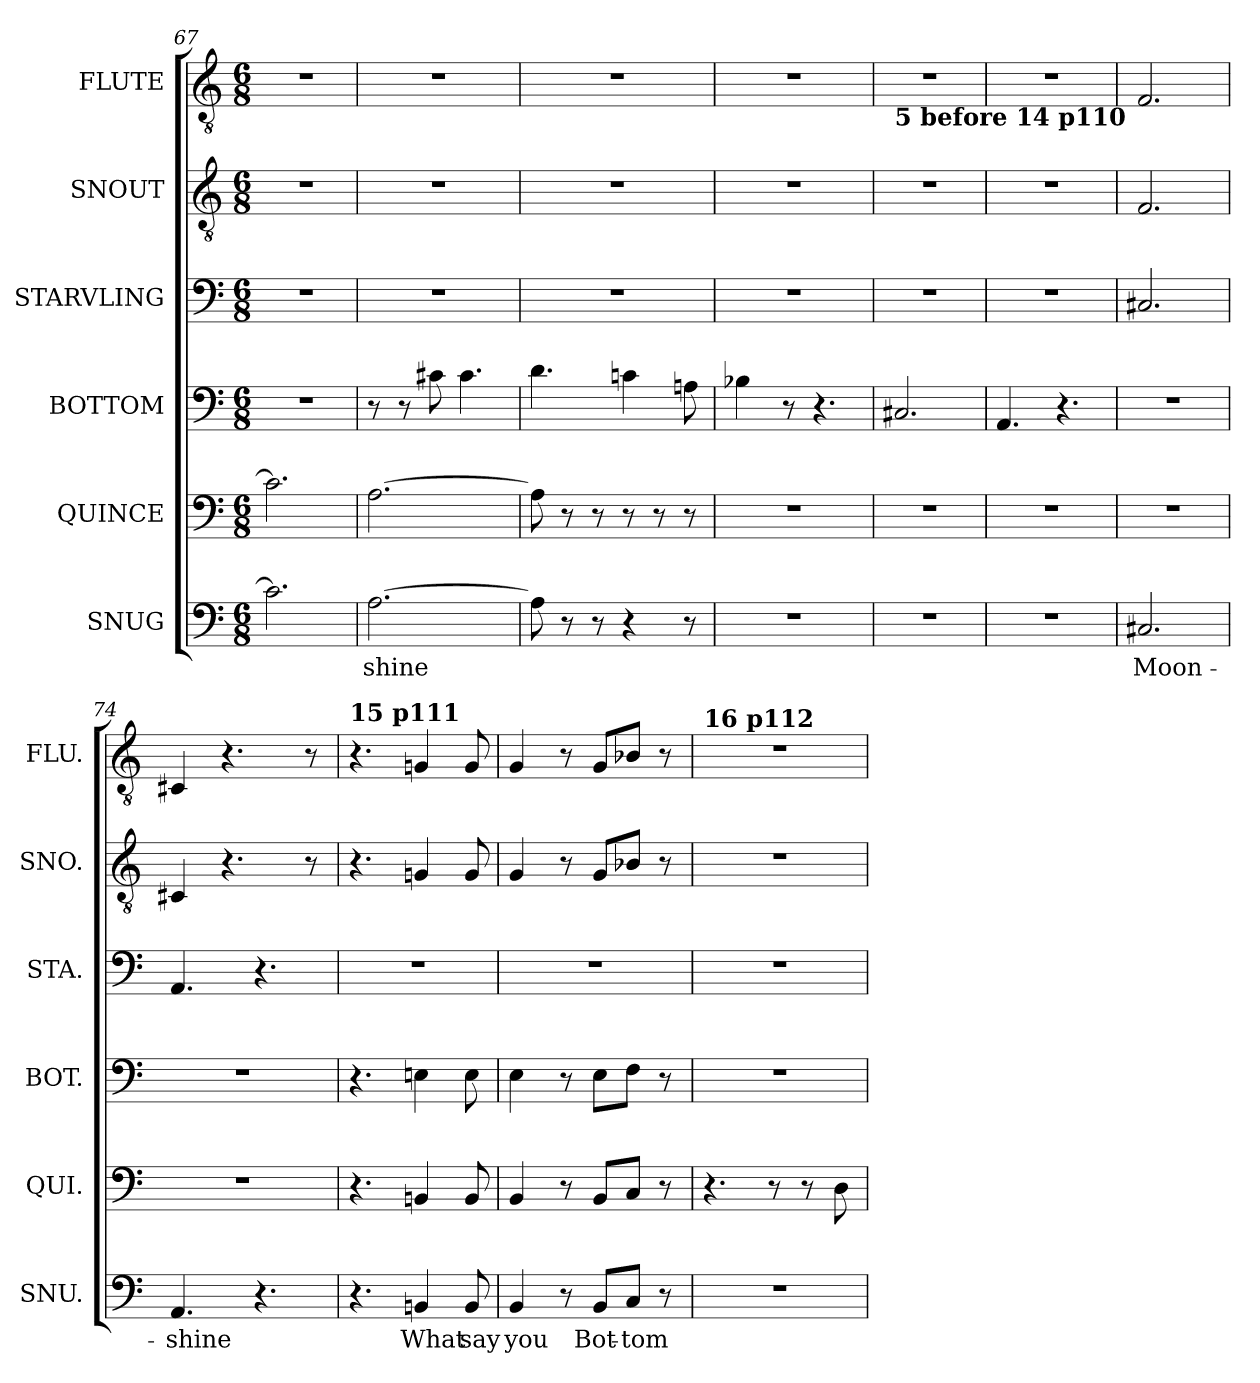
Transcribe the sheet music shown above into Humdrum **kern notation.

**kern	**text	**kern	**kern	**kern	**kern	**kern
*part6	*part6	*part5	*part4	*part3	*part2	*part1
*staff6	*staff6	*staff5	*staff4	*staff3	*staff2	*staff1
*I"SNUG	*	*I"QUINCE	*I"BOTTOM	*I"STARVLING	*I"SNOUT	*I"FLUTE
*I'SNU.	*	*I'QUI.	*I'BOT.	*I'STA.	*I'SNO.	*I'FLU.
*clefF4	*	*clefF4	*clefF4	*clefF4	*clefGv2	*clefGv2
*k[]	*	*k[]	*k[]	*k[]	*k[]	*k[]
*M6/8	*	*M6/8	*M6/8	*M6/8	*M6/8	*M6/8
=67	=67	=67	=67	=67	=67	=67
2.c#\]	.	2.c#\]	2.r	2.r	2.r	2.r
=68	=68	=68	=68	=68	=68	=68
[2.A\	-shine	[2.A\	8r	2.r	2.r	2.r
.	.	.	8r	.	.	.
.	.	.	8c#X\	.	.	.
.	.	.	4.c#\	.	.	.
=69	=69	=69	=69	=69	=69	=69
8A\]	.	8A\]	4.d\	2.r	2.r	2.r
8r	.	8r	.	.	.	.
8r	.	8r	.	.	.	.
4r	.	8r	4cn\	.	.	.
.	.	8r	.	.	.	.
8r	.	8r	8An\	.	.	.
=70	=70	=70	=70	=70	=70	=70
2.r	.	2.r	4B-X\	2.r	2.r	2.r
.	.	.	8r	.	.	.
.	.	.	4.r	.	.	.
=71	=71	=71	=71	=71	=71	=71
!	!	!	!	!	!	!LO:TX:b:B:t=5 before 14 p110
2.r	.	2.r	2.C#X/	2.r	2.r	2.r
!!LO:PB:g=z
=72	=72	=72	=72	=72	=72	=72
2.r	.	2.r	4.AA/	2.r	2.r	2.r
.	.	.	4.r	.	.	.
=73	=73	=73	=73	=73	=73	=73
2.C#X/	Moon-	2.r	2.r	2.C#X/	2.F/	2.F/
=74	=74	=74	=74	=74	=74	=74
4.AA/	-shine	2.r	2.r	4.AA/	4C#X/	4C#X/
.	.	.	.	.	4.r	4.r
4.r	.	.	.	4.r	.	.
.	.	.	.	.	8r	8r
=75	=75	=75	=75	=75	=75	=75
!	!	!	!	!	!	!LO:TX:a:B:t=15 p111
4.r	.	4.r	4.r	2.r	4.r	4.r
4BBn/	What	4BBn/	4En\	.	4Gn/	4Gn/
8BB/	say	8BB/	8E\	.	8G/	8G/
=76	=76	=76	=76	=76	=76	=76
4BB/	you	4BB/	4E\	2.r	4G/	4G/
8r	.	8r	8r	.	8r	8r
8BB/L	Bot-	8BB/L	8E\L	.	8G/L	8G/L
8C/J	-tom	8C/J	8F\J	.	8B-X/J	8B-X/J
8r	.	8r	8r	.	8r	8r
=77	=77	=77	=77	=77	=77	=77
!	!	!	!	!	!	!LO:TX:a:B:t=16 p112
2.r	.	4.r	2.r	2.r	2.r	2.r
.	.	8r	.	.	.	.
.	.	8r	.	.	.	.
.	.	8D\	.	.	.	.
=	=	=	=	=	=	=
*-	*-	*-	*-	*-	*-	*-
